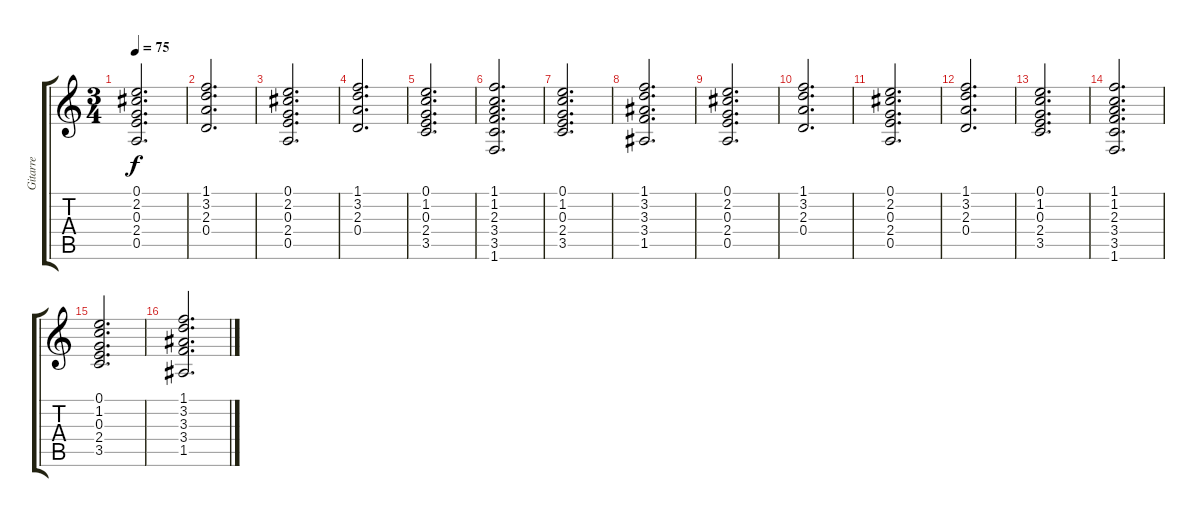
\track ("Gitarre" "Gitarre") {instrument acousticguitarnylon}
\staff {score tabs}
\tuning (E4 B3 G3 D3 A2 E2) {hide}
\ts (3 4)
\tempo 75
\clef g2
\ks c
(0.1 2.2 0.3 2.4 0.5).2{d dy f} |
(1.1 3.2 2.3 0.4).2{d} |
(0.1 2.2 0.3 2.4 0.5).2{d} |
(1.1 3.2 2.3 0.4).2{d} |
(0.1 1.2 0.3 2.4 3.5).2{d} |
(1.1 1.2 2.3 3.4 3.5 1.6).2{d} |
(0.1 1.2 0.3 2.4 3.5).2{d} |
(1.1 3.2 3.3 3.4 1.5).2{d} |
(0.1 2.2 0.3 2.4 0.5).2{d} |
(1.1 3.2 2.3 0.4).2{d} |
(0.1 2.2 0.3 2.4 0.5).2{d} |
(1.1 3.2 2.3 0.4).2{d} |
(0.1 1.2 0.3 2.4 3.5).2{d} |
(1.1 1.2 2.3 3.4 3.5 1.6).2{d} |
(0.1 1.2 0.3 2.4 3.5).2{d} |
(1.1 3.2 3.3 3.4 1.5).2{d}
